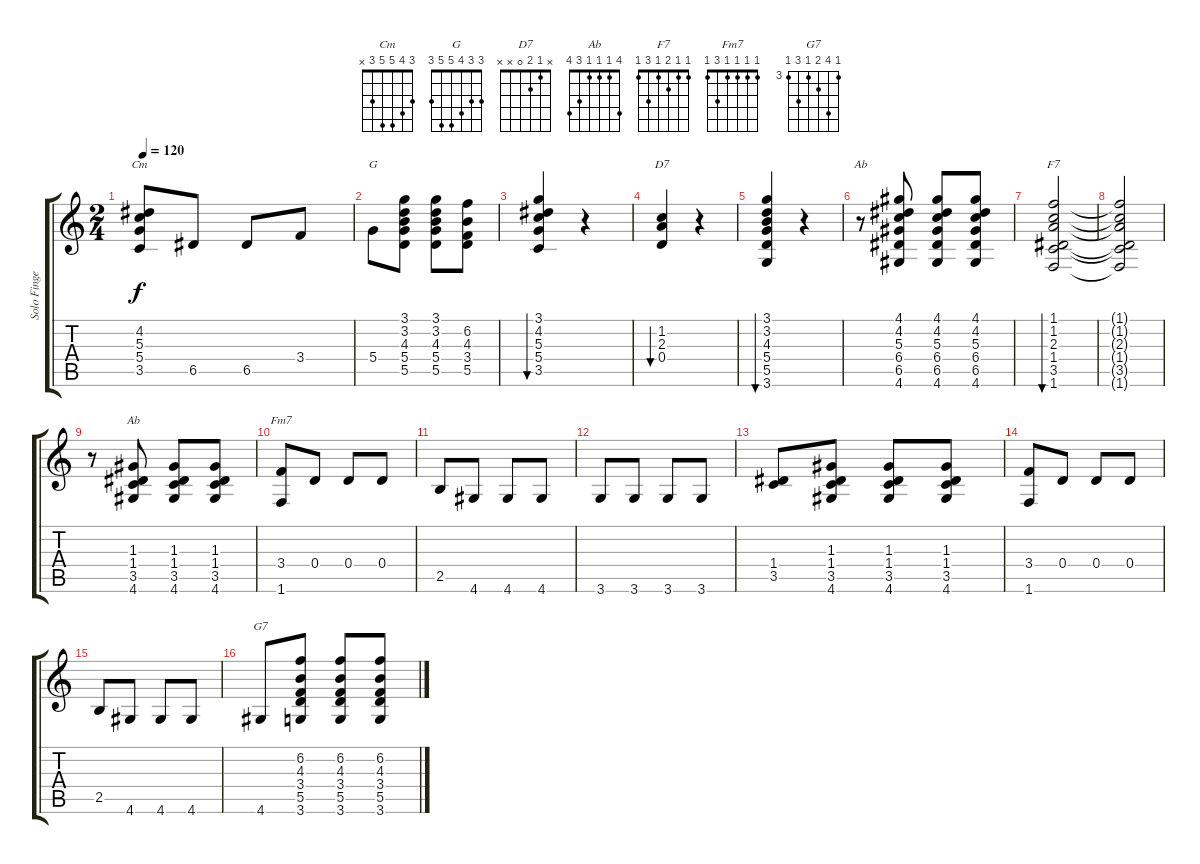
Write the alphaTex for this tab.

\track ("Solo Fingerstyle Guitar" "Solo Finge") {instrument acousticguitarnylon}
\staff {score tabs}
\tuning (E4 B3 G3 D3 A2 E2) {hide}
\chord ("Cm" 3 4 5 5 3 x)
\chord ("G" 3 3 4 5 5 3)
\chord ("D7" x 1 2 0 x x)
\chord ("Ab" 4 4 5 6 6 4) {firstfret 4}
\chord ("F7" 1 1 2 1 3 1)
\chord ("Ab" 4 1 1 1 3 4)
\chord ("Fm7" 1 1 1 1 3 1)
\chord ("G7" 3 6 4 3 5 3) {firstfret 3}
\ts (2 4)
\tempo 120
\clef g2
\ks c
(4.2 5.3 5.4 3.5).8{ch "Cm" dy f} 6.5.8 6.5.8 3.4.8 |
5.4.8{ch "G"} (3.1 3.2 4.3 5.4 5.5).8 (3.1 3.2 4.3 5.4 5.5).8 (6.2 4.3 3.4 5.5).8 |
(3.1 4.2 5.3 5.4 3.5).4{bu 120} r.4 |
(1.2 2.3 0.4).4{bu 120 ch "D7"} r.4 |
(3.1 3.2 4.3 5.4 5.5 3.6).4{bu 120} r.4 |
r.8{ch "Ab"} (4.1 4.2 5.3 6.4 6.5 4.6).8 (4.1 4.2 5.3 6.4 6.5 4.6).8 (4.1 4.2 5.3 6.4 6.5 4.6).8 |
(1.1 1.2 2.3 1.4 3.5 1.6).2{bu 120 ch "F7"} |
(1.1{t} 1.2{t} 2.3{t} 1.4{t} 3.5{t} 1.6{t}).2 |
r.8 (1.3 1.4 3.5 4.6).8{ch "Ab"} (1.3 1.4 3.5 4.6).8 (1.3 1.4 3.5 4.6).8 |
(3.4 1.6).8{ch "Fm7"} 0.4.8 0.4.8 0.4.8 |
2.5.8 4.6.8 4.6.8 4.6.8 |
3.6.8 3.6.8 3.6.8 3.6.8 |
(1.4 3.5).8 (1.3 1.4 3.5 4.6).8 (1.3 1.4 3.5 4.6).8 (1.3 1.4 3.5 4.6).8 |
(3.4 1.6).8 0.4.8 0.4.8 0.4.8 |
2.5.8 4.6.8 4.6.8 4.6.8 |
4.6.8{ch "G7"} (6.2 4.3 3.4 5.5 3.6).8 (6.2 4.3 3.4 5.5 3.6).8 (6.2 4.3 3.4 5.5 3.6).8
